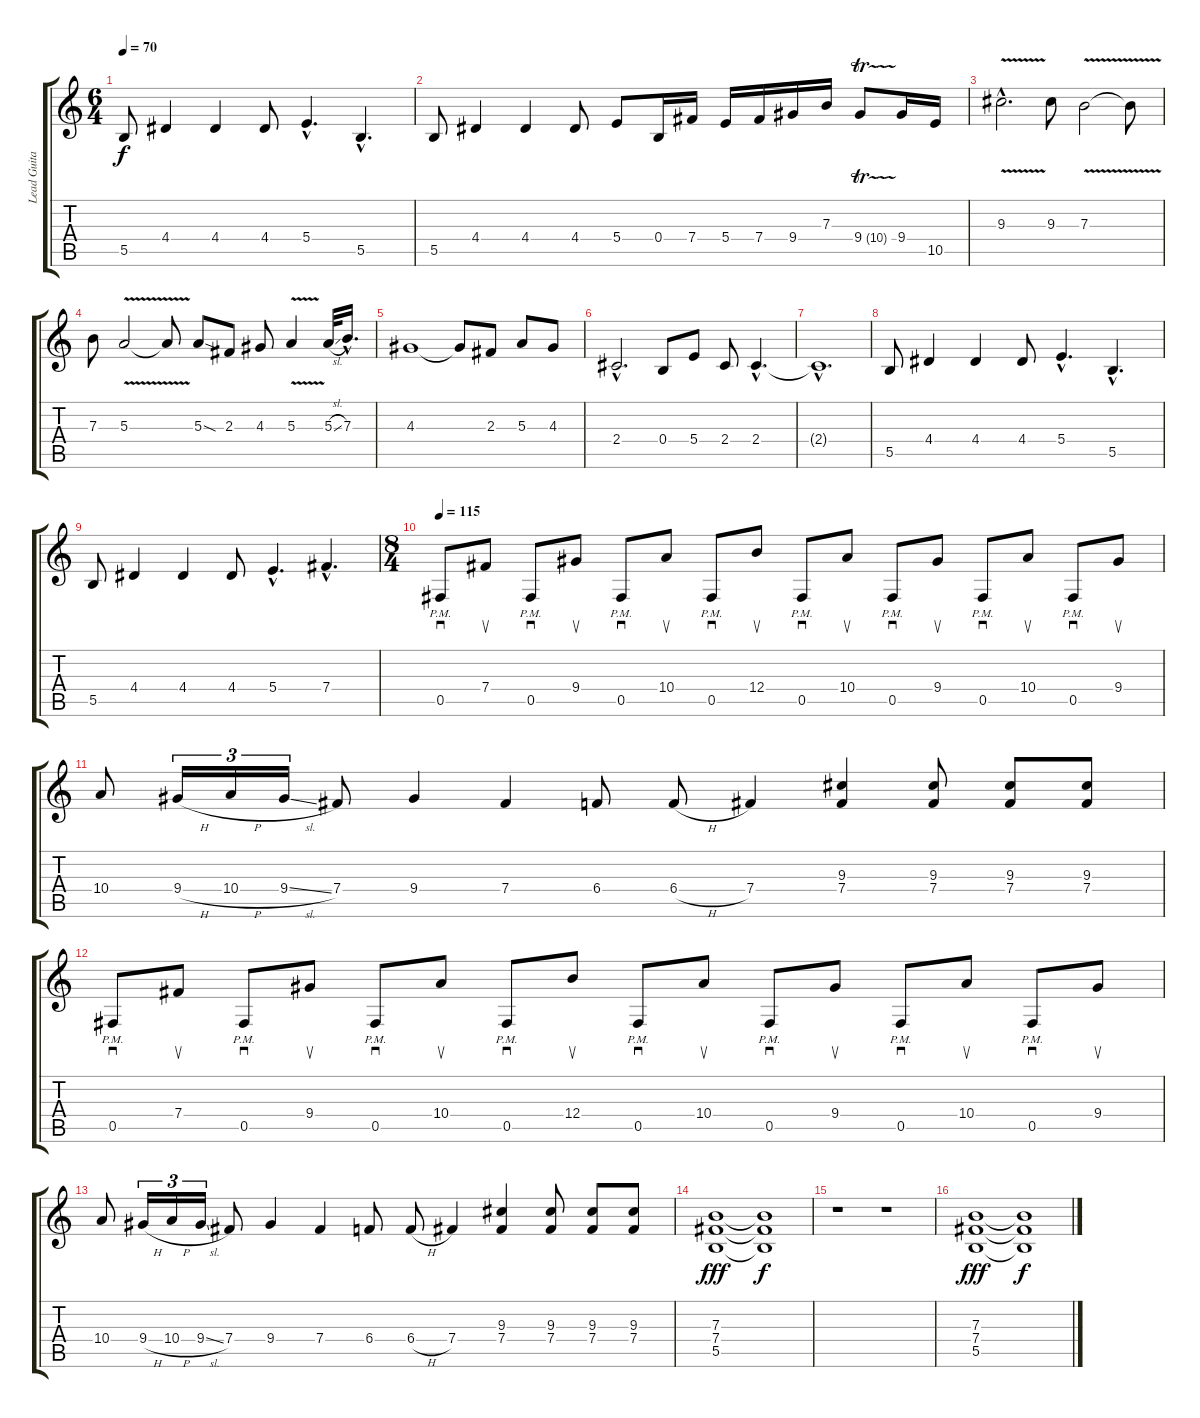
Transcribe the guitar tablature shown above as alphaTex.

\track ("Lead Guitar 1 (Distortion)" "Lead Guita") {instrument overdrivenguitar}
\staff {score tabs}
\tuning (Db4 Ab3 E3 B2 Gb2 Db2) {hide}
\ts (6 4)
\tempo 70
\clef g2
\ks c
5.5.8{dy f} 4.4.4 4.4.4 4.4.8 5.4{hac}.4{d} 5.5{hac}.4{d} |
5.5.8 4.4.4 4.4.4 4.4.8 5.4.8 0.4.16 7.4.16 5.4.16 7.4.16 9.4.16 7.3.16 9.4{tr (10 64)}.8 9.4.16 10.5.16 |
9.3{v hac}.2{d} 9.3.8 7.3{v}.2 7.3{t}.8 |
7.3.8 5.3{v}.2 5.3{t}.8 5.3{sod}.8 2.3.8 4.3.8 5.3{v}.4 5.3{sl}.32 7.3{hac}.16{d} |
4.3.1 4.3{t}.8 2.3.8 5.3.8 4.3.8 |
2.4{hac}.2{d} 0.4.8 5.4.8 2.4.8 2.4{hac}.4{d} |
2.4{hac t}.1{d} |
5.5.8 4.4.4 4.4.4 4.4.8 5.4{hac}.4{d} 5.5{hac}.4{d} |
5.5.8 4.4.4 4.4.4 4.4.8 5.4{hac}.4{d} 7.4{hac}.4{d} |
\ts (8 4)
\tempo 115
0.5{pm}.8{sd volume 12} 7.4.8{su} 0.5{pm}.8{sd} 9.4.8{su} 0.5{pm}.8{sd} 10.4.8{su} 0.5{pm}.8{sd} 12.4.8{su} 0.5{pm}.8{sd} 10.4.8{su} 0.5{pm}.8{sd} 9.4.8{su} 0.5{pm}.8{sd} 10.4.8{su} 0.5{pm}.8{sd} 9.4.8{su} |
10.4.8 9.4{h}.16{tu (3 2)} 10.4{h}.16{tu (3 2)} 9.4{sl}.16{tu (3 2)} 7.4.8 9.4.4 7.4.4 6.4.8 6.4{h}.8 7.4.4 (9.3 7.4).4 (9.3 7.4).8 (9.3 7.4).8 (9.3 7.4).8 |
0.5{pm}.8{sd} 7.4.8{su} 0.5{pm}.8{sd} 9.4.8{su} 0.5{pm}.8{sd} 10.4.8{su} 0.5{pm}.8{sd} 12.4.8{su} 0.5{pm}.8{sd} 10.4.8{su} 0.5{pm}.8{sd} 9.4.8{su} 0.5{pm}.8{sd} 10.4.8{su} 0.5{pm}.8{sd} 9.4.8{su} |
10.4.8 9.4{h}.16{tu (3 2)} 10.4{h}.16{tu (3 2)} 9.4{sl}.16{tu (3 2)} 7.4.8 9.4.4 7.4.4 6.4.8 6.4{h}.8 7.4.4 (9.3 7.4).4 (9.3 7.4).8 (9.3 7.4).8 (9.3 7.4).8 |
(7.3 7.4 5.5).1{dy fff volume 0} (7.3{t} 7.4{t} 5.5{t}).1{dy f} |
r.1{volume 12} r.1 |
(7.3 7.4 5.5).1{dy fff volume 0} (7.3{t} 7.4{t} 5.5{t}).1{dy f}
